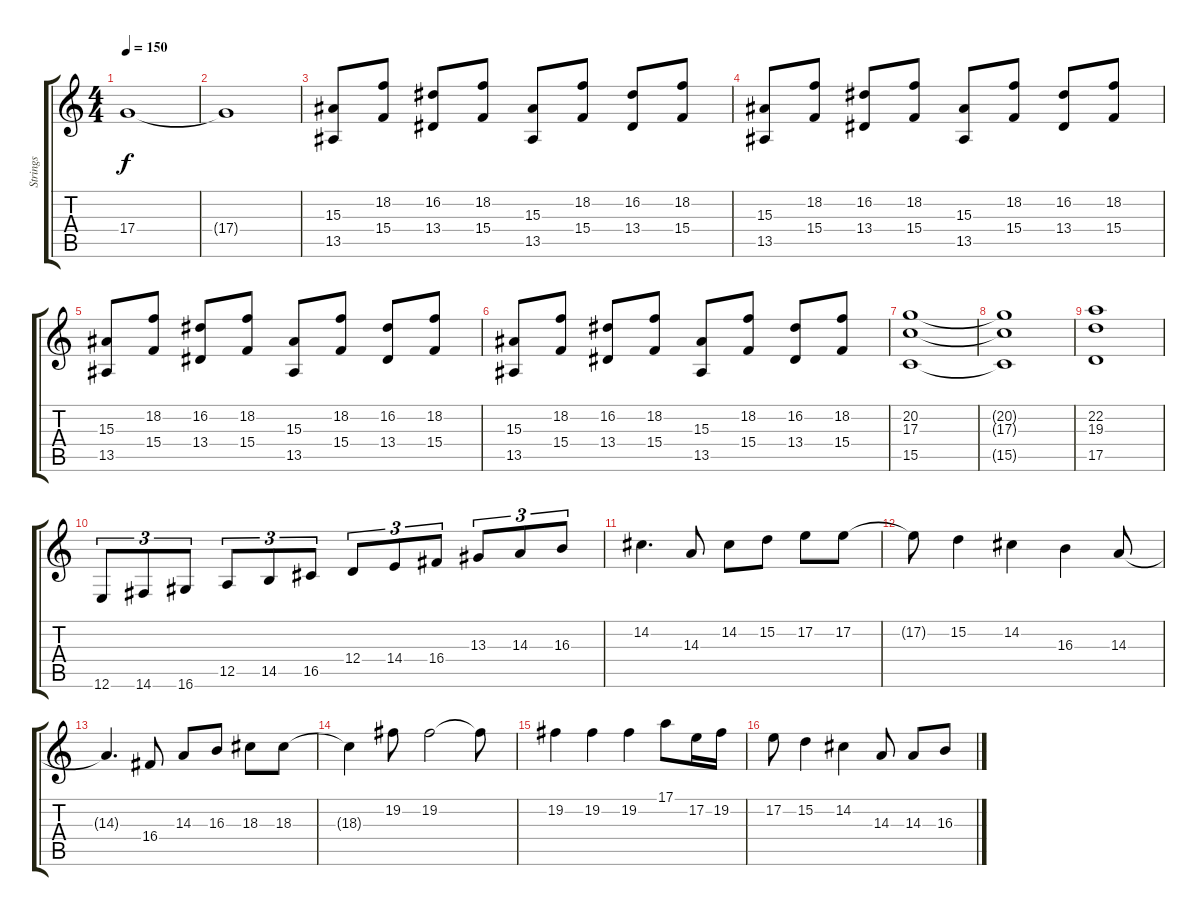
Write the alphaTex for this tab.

\track ("Strings" "Strings") {instrument stringensemble1}
\staff {score tabs}
\tuning (E4 B3 G3 D3 A2 E2) {hide}
\ts (4 4)
\tempo 150
\clef g2
\ks c
17.4.1{dy f} |
17.4{t}.1 |
(15.3 13.5).8 (18.2 15.4).8 (16.2 13.4).8 (18.2 15.4).8 (15.3 13.5).8 (18.2 15.4).8 (16.2 13.4).8 (18.2 15.4).8 |
(15.3 13.5).8 (18.2 15.4).8 (16.2 13.4).8 (18.2 15.4).8 (15.3 13.5).8 (18.2 15.4).8 (16.2 13.4).8 (18.2 15.4).8 |
(15.3 13.5).8 (18.2 15.4).8 (16.2 13.4).8 (18.2 15.4).8 (15.3 13.5).8 (18.2 15.4).8 (16.2 13.4).8 (18.2 15.4).8 |
(15.3 13.5).8 (18.2 15.4).8 (16.2 13.4).8 (18.2 15.4).8 (15.3 13.5).8 (18.2 15.4).8 (16.2 13.4).8 (18.2 15.4).8 |
(20.2 17.3 15.5).1 |
(20.2{t} 17.3{t} 15.5{t}).1 |
(22.2 19.3 17.5).1 |
12.6.8{tu (3 2)} 14.6.8{tu (3 2)} 16.6.8{tu (3 2)} 12.5.8{tu (3 2)} 14.5.8{tu (3 2)} 16.5.8{tu (3 2)} 12.4.8{tu (3 2)} 14.4.8{tu (3 2)} 16.4.8{tu (3 2)} 13.3.8{tu (3 2)} 14.3.8{tu (3 2)} 16.3.8{tu (3 2)} |
14.2.4{d} 14.3.8 14.2.8 15.2.8 17.2.8 17.2.8 |
17.2{t}.8 15.2.4 14.2.4 16.3.4 14.3.8 |
14.3{t}.4{d} 16.4.8 14.3.8 16.3.8 18.3.8 18.3.8 |
18.3{t}.4 19.2.8 19.2.2 19.2{t}.8 |
19.2.4 19.2.4 19.2.4 17.1.8 17.2.16 19.2.16 |
17.2.8 15.2.4 14.2.4 14.3.8 14.3.8 16.3.8
